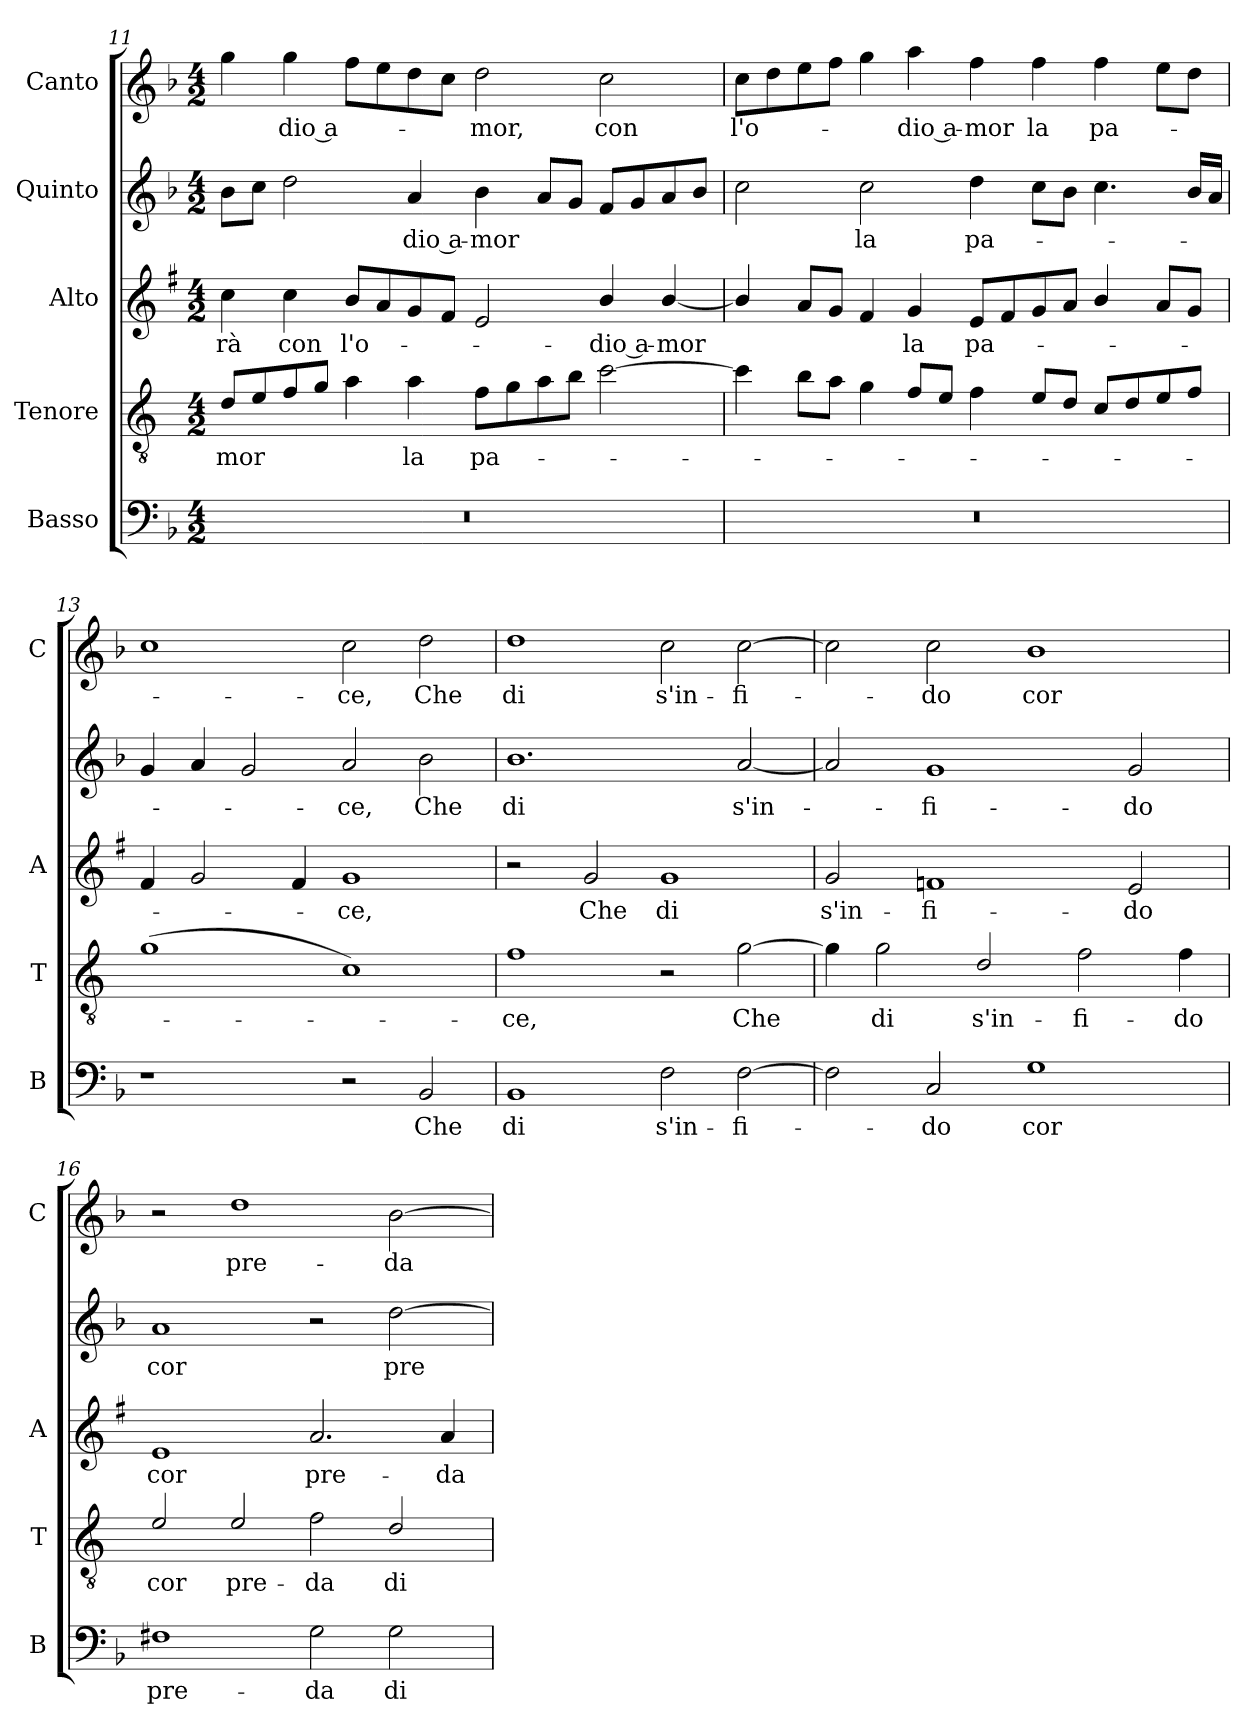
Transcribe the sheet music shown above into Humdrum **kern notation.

**kern	**text	**kern	**text	**kern	**text	**kern	**text	**kern	**text
*part5	*part5	*part4	*part4	*part3	*part3	*part2	*part2	*part1	*part1
*staff5	*staff5	*staff4	*staff4	*staff3	*staff3	*staff2	*staff2	*staff1	*staff1
*I"Basso	*	*I"Tenore	*	*I"Alto	*	*I"Quinto	*	*I"Canto	*
*I'B	*	*I'T	*	*I'A	*	*	*	*I'C	*
*clefF4	*	*clefGv2	*	*clefG2	*	*clefG2	*	*clefG2	*
*	*	*ITrd4c7	*	*ITrd1c2	*	*	*	*	*
*k[b-]	*	*k[b-]	*	*k[b-]	*	*k[b-]	*	*k[b-]	*
*F:	*	*F:	*	*F:	*	*F:	*	*F:	*
*M4/2	*	*M4/2	*	*M4/2	*	*M4/2	*	*M4/2	*
=11	=11	=11	=11	=11	=11	=11	=11	=11	=11
!	!	!	!LO:LY:b	!	!LO:LY:b	!	!	!	!
0r	.	8G/L	-mor	4b-\	-rà	8b-\L	.	4gg\	.
.	.	8A/	.	.	.	8cc\J	.	.	.
!	!	!	!	!	!LO:LY:b	!	!	!	!LO:LY:b
.	.	8B-/	.	4b-\	con	2dd\	.	4gg\	-dio a-
.	.	8c/J	.	.	.	.	.	.	.
!	!	!	!	!	!LO:LY:b	!	!	!	!
.	.	4d\	.	8a/L	l'o-	.	.	8ff\L	.
.	.	.	.	8g/	.	.	.	8ee\	.
!	!	!	!LO:LY:b	!	!	!	!LO:LY:b	!	!
.	.	4d\	la	8f/	.	4a/	-dio a-	8dd\	.
.	.	.	.	8e/J	.	.	.	8cc\J	.
!	!	!	!LO:LY:b	!	!	!	!LO:LY:b	!	!LO:LY:b
.	.	8B-\L	pa-	2d/	.	4b-\	-mor	2dd\	-mor,
.	.	8c\	.	.	.	.	.	.	.
.	.	8d\	.	.	.	8a/L	.	.	.
.	.	8e\J	.	.	.	8g/J	.	.	.
!	!	!	!	!	!LO:LY:b	!	!	!	!LO:LY:b
.	.	[2f\	.	4a/	-dio a-	8f/L	.	2cc\	con
.	.	.	.	.	.	8g/	.	.	.
!	!	!	!	!	!LO:LY:b	!	!	!	!
.	.	.	.	[4a/	-mor	8a/	.	.	.
.	.	.	.	.	.	8b-/J	.	.	.
!!LO:LB:g=z
=12	=12	=12	=12	=12	=12	=12	=12	=12	=12
!	!	!	!	!	!	!	!	!	!LO:LY:b
0r	.	4f\]	.	4a/]	.	2cc\	.	8cc\L	l'o-
.	.	.	.	.	.	.	.	8dd\	.
.	.	8e\L	.	8g/L	.	.	.	8ee\	.
.	.	8d\J	.	8f/J	.	.	.	8ff\J	.
!	!	!	!	!	!	!	!LO:LY:b	!	!
.	.	4c\	.	4e/	.	2cc\	la	4gg\	.
!	!	!	!	!	!LO:LY:b	!	!	!	!LO:LY:b
.	.	8B-/L	.	4f/	la	.	.	4aa\	-dio a-
.	.	8A/J	.	.	.	.	.	.	.
!	!	!	!	!	!LO:LY:b	!	!LO:LY:b	!	!LO:LY:b
.	.	4B-\	.	8d/L	pa-	4dd\	pa-	4ff\	-mor
.	.	.	.	8e/	.	.	.	.	.
!	!	!	!	!	!	!	!	!	!LO:LY:b
.	.	8A/L	.	8f/	.	8cc\L	.	4ff\	la
.	.	8G/J	.	8g/J	.	8b-\J	.	.	.
!	!	!	!	!	!	!	!	!	!LO:LY:b
.	.	8F/L	.	4a/	.	4.cc\	.	4ff\	pa-
.	.	8G/	.	.	.	.	.	.	.
.	.	8A/	.	8g/L	.	.	.	8ee\L	.
.	.	8B-/J	.	8f/J	.	16b-/LL	.	8dd\J	.
.	.	.	.	.	.	16a/JJ	.	.	.
=13	=13	=13	=13	=13	=13	=13	=13	=13	=13
1r	.	(>1c	.	4e/	.	4g/	.	1cc	.
.	.	.	.	2f/	.	4a/	.	.	.
.	.	.	.	.	.	2g/	.	.	.
.	.	.	.	4e/	.	.	.	.	.
!	!	!	!	!	!LO:LY:b	!	!LO:LY:b	!	!LO:LY:b
2r	.	1F)	.	1f	-ce,	2a/	-ce,	2cc\	-ce,
!	!LO:LY:b	!	!	!	!	!	!LO:LY:b	!	!LO:LY:b
2BB-/	Che	.	.	.	.	2b-\	Che	2dd\	Che
=14	=14	=14	=14	=14	=14	=14	=14	=14	=14
!	!LO:LY:b	!	!LO:LY:b	!	!	!	!LO:LY:b	!	!LO:LY:b
1BB-	di	1B-	-ce,	2r	.	1.b-	di	1dd	di
!	!	!	!	!	!LO:LY:b	!	!	!	!
.	.	.	.	2f/	Che	.	.	.	.
!	!LO:LY:b	!	!	!	!LO:LY:b	!	!	!	!LO:LY:b
2F\	s'in-	2r	.	1f	di	.	.	2cc\	s'in-
!	!LO:LY:b	!	!LO:LY:b	!	!	!	!LO:LY:b	!	!LO:LY:b
[2F\	-fi-	[2c\	Che	.	.	[2a/	s'in-	[2cc\	-fi-
=15	=15	=15	=15	=15	=15	=15	=15	=15	=15
!	!	!	!	!	!LO:LY:b	!	!	!	!
2F\]	.	4c\]	.	2f/	s'in-	2a/]	.	2cc\]	.
!	!	!	!LO:LY:b	!	!	!	!	!	!
.	.	2c\	di	.	.	.	.	.	.
!	!LO:LY:b	!	!	!	!LO:LY:b	!	!LO:LY:b	!	!LO:LY:b
2C/	-do	.	.	1e-X	-fi-	1g	-fi-	2cc\	-do
!	!	!	!LO:LY:b	!	!	!	!	!	!
.	.	2G/	s'in-	.	.	.	.	.	.
!	!LO:LY:b	!	!	!	!	!	!	!	!LO:LY:b
1G	cor	.	.	.	.	.	.	1b-	cor
!	!	!	!LO:LY:b	!	!	!	!	!	!
.	.	2B-\	-fi-	.	.	.	.	.	.
!	!	!	!	!	!LO:LY:b	!	!LO:LY:b	!	!
.	.	.	.	2d/	-do	2g/	-do	.	.
!	!	!	!LO:LY:b	!	!	!	!	!	!
.	.	4B-\	-do	.	.	.	.	.	.
!!LO:PB:g=z
=16	=16	=16	=16	=16	=16	=16	=16	=16	=16
!	!LO:LY:b	!	!LO:LY:b	!	!LO:LY:b	!	!LO:LY:b	!	!
1F#X	pre-	2A/	cor	1d	cor	1a	cor	2r	.
!	!	!	!LO:LY:b	!	!	!	!	!	!LO:LY:b
.	.	2A/	pre-	.	.	.	.	1dd	pre-
!	!LO:LY:b	!	!LO:LY:b	!	!LO:LY:b	!	!	!	!
2G\	-da	2B-\	-da	2.g/	pre-	2r	.	.	.
!	!LO:LY:b	!	!LO:LY:b	!	!	!	!LO:LY:b	!	!LO:LY:b
2G\	di-	2G/	di-	.	.	[2dd\	pre-	[2b-\	-da
!	!	!	!	!	!LO:LY:b	!	!	!	!
.	.	.	.	4g/	-da	.	.	.	.
=	=	=	=	=	=	=	=	=	=
*-	*-	*-	*-	*-	*-	*-	*-	*-	*-
